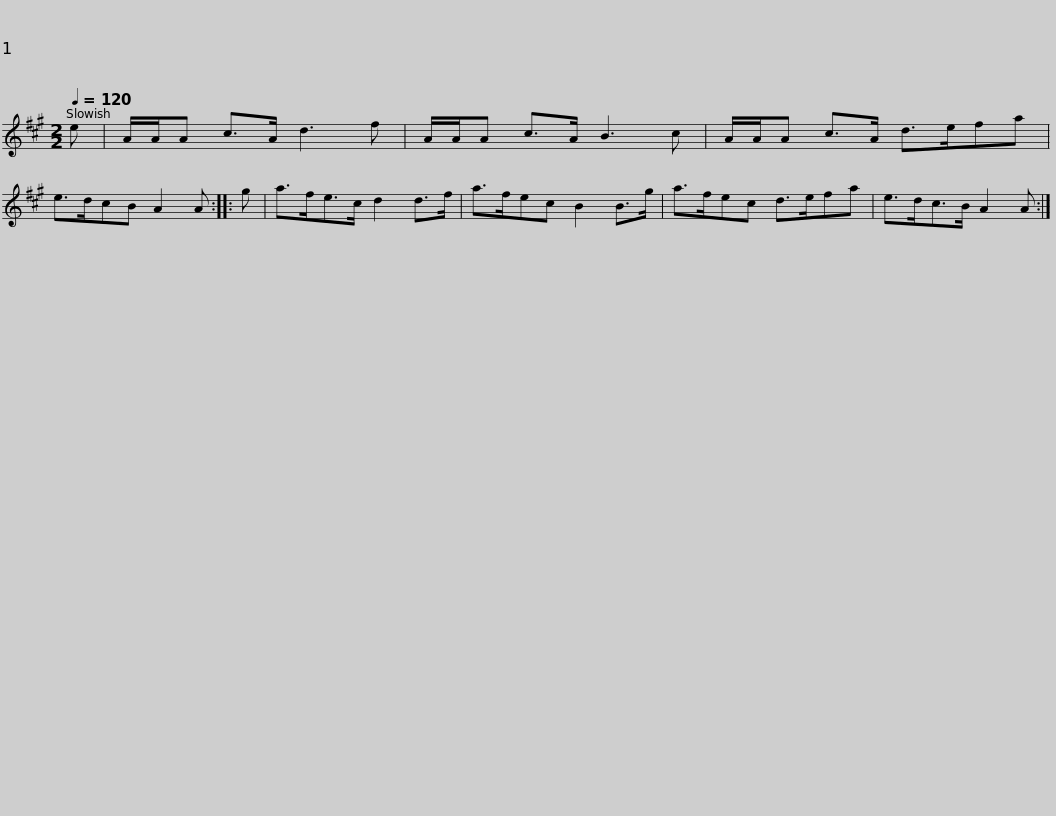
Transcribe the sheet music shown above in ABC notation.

X:1
L:1/8
Q:1/4=120
M:2/2
I:linebreak $
K:A
V:1 treble
V:1
 e | A/A/A c>A d3 f | A/A/A c>A B3 c | A/A/A c>A d>efa | e>dcB A2 A :: %5
 g |$ a>fe>c d2 d>f | a>fec B2 B>g | a>fec d>efa | e>dc>B A2 A :| %10
